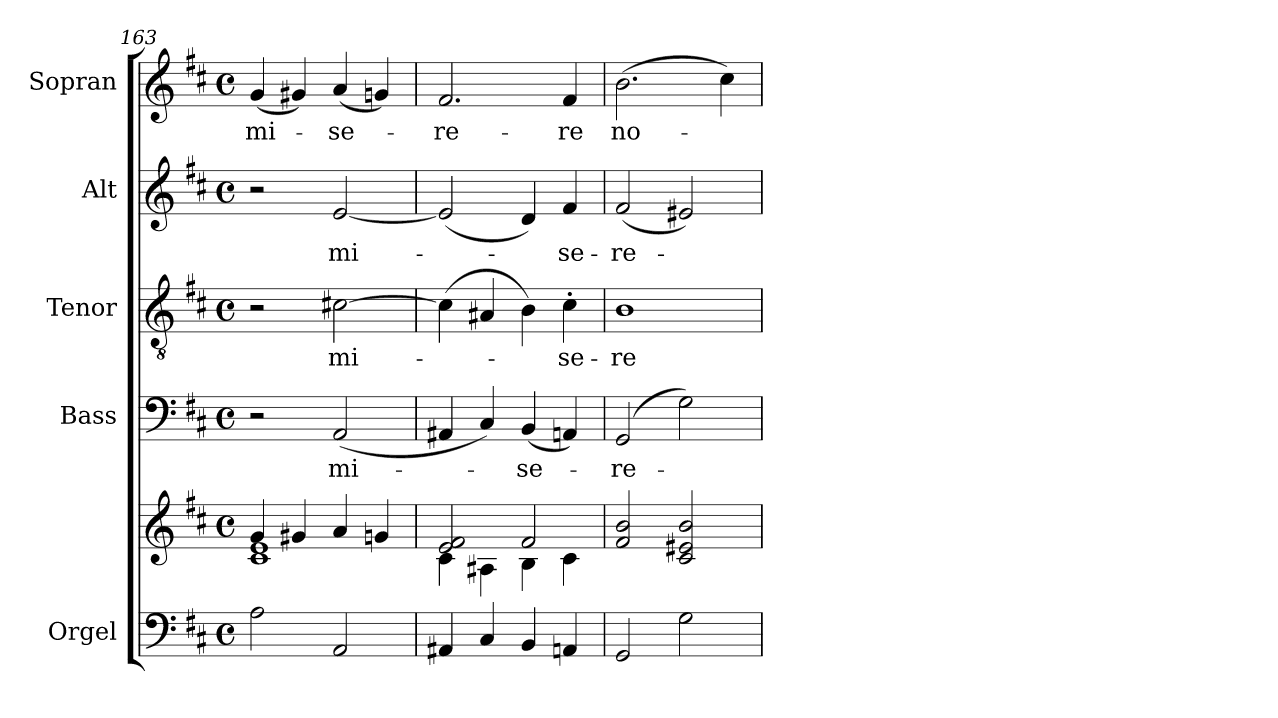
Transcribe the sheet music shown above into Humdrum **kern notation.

**kern	**kern	**kern	**text	**kern	**text	**kern	**text	**kern	**text
*part5	*part5	*part4	*part4	*part3	*part3	*part2	*part2	*part1	*part1
*staff6	*staff5	*staff4	*staff4	*staff3	*staff3	*staff2	*staff2	*staff1	*staff1
*I"Orgel	*	*I"Bass	*	*I"Tenor	*	*I"Alt	*	*I"Sopran	*
*I'Org.	*	*I'B.	*	*I'T.	*	*I'A.	*	*I'S.	*
*clefF4	*clefG2	*clefF4	*	*clefGv2	*	*clefG2	*	*clefG2	*
*k[f#c#]	*k[f#c#]	*k[f#c#]	*	*k[f#c#]	*	*k[f#c#]	*	*k[f#c#]	*
*D:	*D:	*D:	*	*D:	*	*D:	*	*D:	*
*M4/4	*M4/4	*M4/4	*	*M4/4	*	*M4/4	*	*M4/4	*
*met(c)	*met(c)	*met(c)	*	*met(c)	*	*met(c)	*	*met(c)	*
=163	=163	=163	=163	=163	=163	=163	=163	=163	=163
*	*^	*	*	*	*	*	*	*	*
!	!	!	!	!	!	!	!	!	!	!LO:LY:b
2A\	4g/	1c# 1e	2r	.	2r	.	2r	.	(<4g/	mi-
.	4g#X/	.	.	.	.	.	.	.	4g#X/)	.
!	!	!	!	!LO:LY:b	!	!LO:LY:b	!	!LO:LY:b	!	!LO:LY:b
2AA/	4a/	.	(<2AA/	mi-	[2c#X\	mi-	[2e/	mi-	(<4a/	-se-
.	4gn/	.	.	.	.	.	.	.	4gn/)	.
=164	=164	=164	=164	=164	=164	=164	=164	=164	=164	=164
!	!	!	!	!	!	!	!	!	!	!LO:LY:b
4AA#X/	2e/ 2f#/	4c#\	4AA#X/	.	(>4c#\]	.	(<2e/]	.	2.f#/	-re-
4C#/	.	4A#X\	4C#/)	.	4A#X/	.	.	.	.	.
!	!	!	!	!LO:LY:b	!	!	!	!	!	!
4BB/	2f#/	4B\	(<4BB/	-se-	4B\)	.	4d/)	.	.	.
!	!	!	!	!	!	!LO:LY:b	!	!LO:LY:b	!	!LO:LY:b
4AAn/	.	4c#\	4AAn/)	.	4c#'>\	-se-	4f#/	-se-	4f#/	-re
=165	=165	=165	=165	=165	=165	=165	=165	=165	=165	=165
!	!	!	!	!LO:LY:b	!	!LO:LY:b	!	!LO:LY:b	!	!LO:LY:b
*	*v	*v	*	*	*	*	*	*	*	*
2GG/	2f#/ 2b/	(2GG/	-re-	1B	-re-	(<2f#/	-re-	(>2.b\	no-
2G\	2c#/ 2e#X/ 2b/	2G\)	.	.	.	2e#X/)	.	.	.
.	.	.	.	.	.	.	.	4cc#\)	.
=	=	=	=	=	=	=	=	=	=
*-	*-	*-	*-	*-	*-	*-	*-	*-	*-
